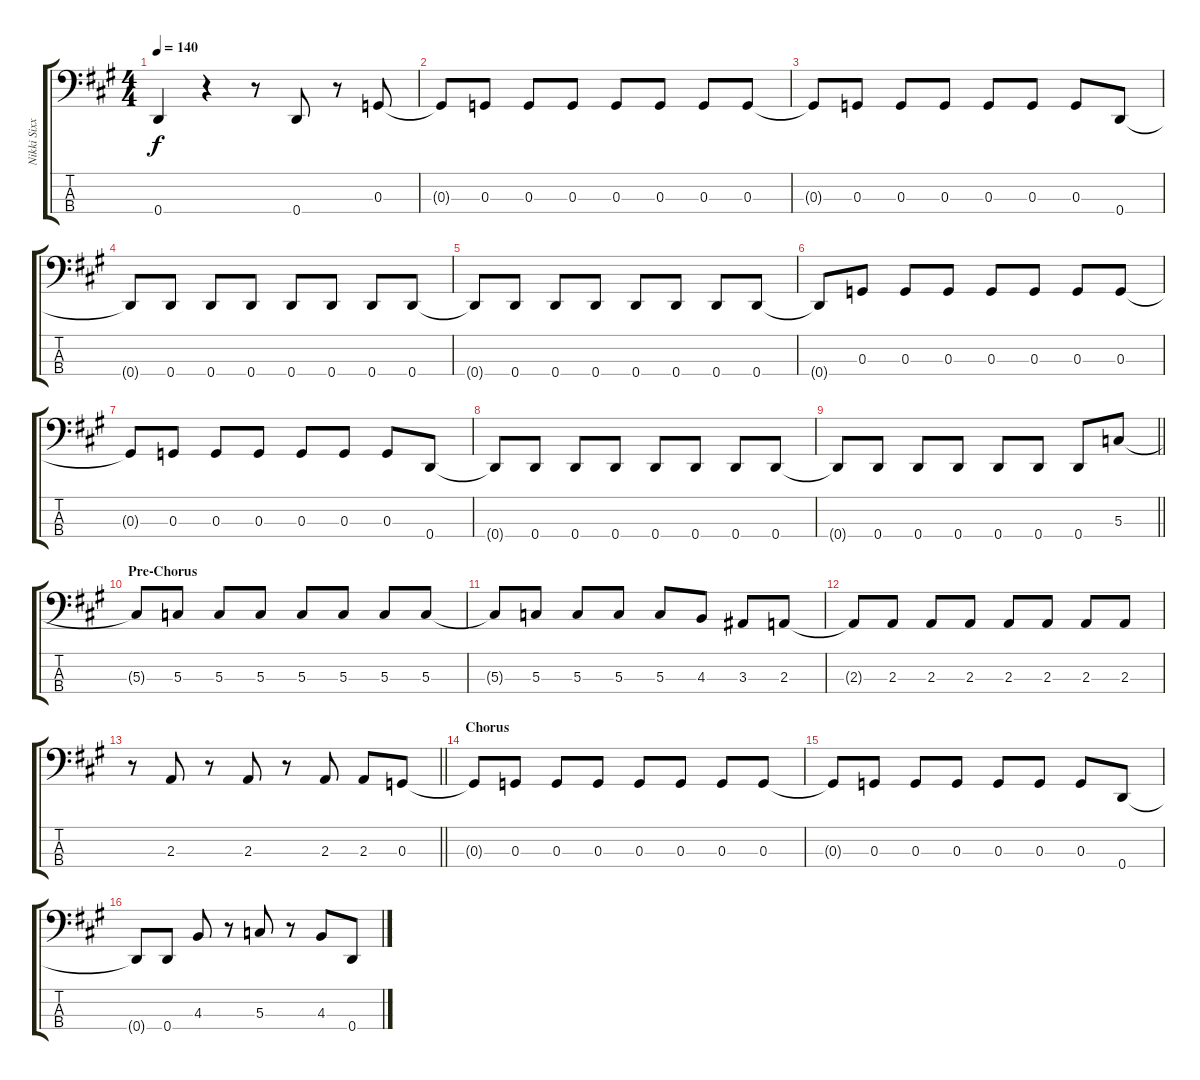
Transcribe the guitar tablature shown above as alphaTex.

\track ("Nikki Sixx - Bass" "Nikki Sixx") {instrument electricbasspick}
\staff {score tabs}
\tuning (F2 C2 G1 D1) {hide}
\ts (4 4)
\tempo 140
\clef f4
\ks a
0.4{t}.4{dy f} r.4 r.8 0.4.8 r.8 0.3.8 |
0.3{t}.8 0.3.8 0.3.8 0.3.8 0.3.8 0.3.8 0.3.8 0.3.8 |
0.3{t}.8 0.3.8 0.3.8 0.3.8 0.3.8 0.3.8 0.3.8 0.4.8 |
0.4{t}.8 0.4.8 0.4.8 0.4.8 0.4.8 0.4.8 0.4.8 0.4.8 |
0.4{t}.8 0.4.8 0.4.8 0.4.8 0.4.8 0.4.8 0.4.8 0.4.8 |
0.4{t}.8 0.3.8 0.3.8 0.3.8 0.3.8 0.3.8 0.3.8 0.3.8 |
0.3{t}.8 0.3.8 0.3.8 0.3.8 0.3.8 0.3.8 0.3.8 0.4.8 |
0.4{t}.8 0.4.8 0.4.8 0.4.8 0.4.8 0.4.8 0.4.8 0.4.8 |
\barLineRight lightlight
0.4{t}.8 0.4.8 0.4.8 0.4.8 0.4.8 0.4.8 0.4.8 5.3.8 |
\section ("" "Pre-Chorus")
5.3{t}.8 5.3.8 5.3.8 5.3.8 5.3.8 5.3.8 5.3.8 5.3.8 |
5.3{t}.8 5.3.8 5.3.8 5.3.8 5.3.8 4.3.8 3.3.8 2.3.8 |
2.3{t}.8 2.3.8 2.3.8 2.3.8 2.3.8 2.3.8 2.3.8 2.3.8 |
\barLineRight lightlight
r.8 2.3.8 r.8 2.3.8 r.8 2.3.8 2.3.8 0.3.8 |
\section ("" "Chorus")
0.3{t}.8 0.3.8 0.3.8 0.3.8 0.3.8 0.3.8 0.3.8 0.3.8 |
0.3{t}.8 0.3.8 0.3.8 0.3.8 0.3.8 0.3.8 0.3.8 0.4.8 |
0.4{t}.8 0.4.8 4.3.8 r.8 5.3.8 r.8 4.3.8 0.4.8
